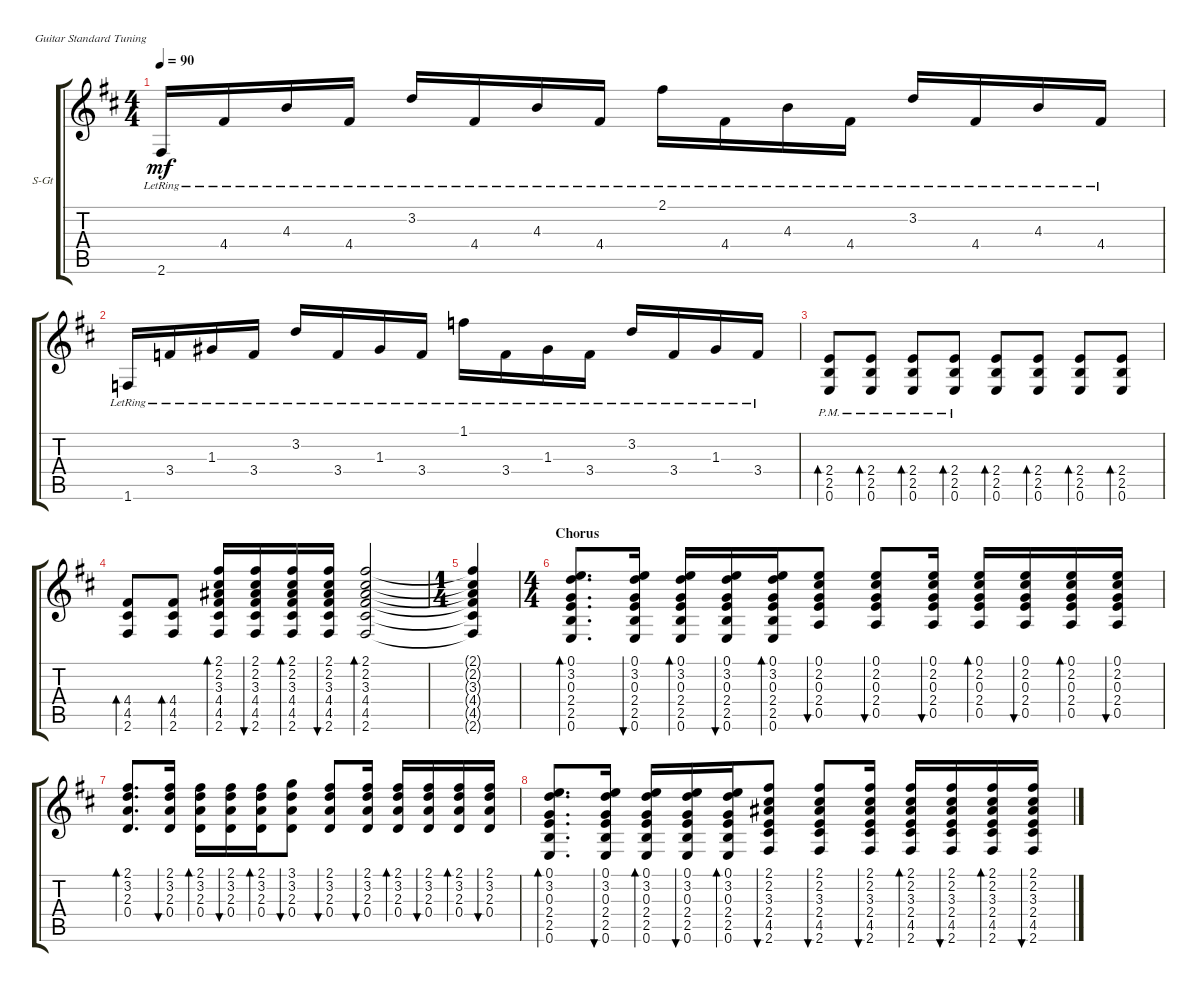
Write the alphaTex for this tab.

\defaultSystemsLayout 4
\bracketExtendMode groupsimilarinstruments
\firstSystemTrackNameOrientation horizontal
\otherSystemsTrackNameOrientation horizontal
\track ("Steel Guitar" "S-Gt") {instrument acousticguitarsteel}
\staff {score tabs}
\tuning (E4 B3 G3 D3 A2 E2)
\ts (4 4)
\tempo 90
\clef g2
\ks bminor
2.6{lr}.16{dy mf} 4.4{lr}.16 4.3{lr}.16 4.4{lr}.16 3.2{lr}.16 4.4{lr}.16 4.3{lr}.16 4.4{lr}.16 2.1{lr}.16 4.4{lr}.16 4.3{lr}.16 4.4{lr}.16 3.2{lr}.16 4.4{lr}.16 4.3{lr}.16 4.4{lr}.16 |
1.6{lr}.16 3.4{lr}.16 1.3{lr}.16 3.4{lr}.16 3.2{lr}.16 3.4{lr}.16 1.3{lr}.16 3.4{lr}.16 1.1{lr}.16 3.4{lr}.16 1.3{lr}.16 3.4{lr}.16 3.2{lr}.16 3.4{lr}.16 1.3{lr}.16 3.4{lr}.16 |
(0.6{pm} 2.5{pm} 2.4{pm}).8{bd 30} (0.6{pm} 2.5{pm} 2.4{pm}).8{bd 30} (0.6{pm} 2.5{pm} 2.4{pm}).8{bd 30} (0.6{pm} 2.5{pm} 2.4{pm}).8{bd 30} (0.6 2.5 2.4).8{bd 30} (0.6 2.5 2.4).8{bd 30} (0.6 2.5 2.4).8{bd 30} (0.6 2.5 2.4).8{bd 30} |
(2.6 4.5 4.4).8{bd 30} (2.6 4.5 4.4).8{bd 30} (2.6 4.5 4.4 3.3 2.2 2.1).16{bd 30} (2.6 4.5 4.4 3.3 2.2 2.1).16{bu 30} (2.6 4.5 4.4 3.3 2.2 2.1).16{bd 30} (2.6 4.5 4.4 3.3 2.2 2.1).16{bu 30} (2.6 4.5 4.4 3.3 2.2 2.1).2{bd 30} |
\ts (1 4)
(2.6{t} 4.5{t} 4.4{t} 3.3{t} 2.2{t} 2.1{t}).4 |
\ts (4 4)
\section ("" "Chorus")
\scale
0.537998 (0.6 2.5 2.4 0.3 3.2 0.1).8{d bd 30} (0.6 2.5 2.4 0.3 3.2 0.1).16{bu 30} (0.6 2.5 2.4 0.3 3.2 0.1).16{bd 30} (0.6 2.5 2.4 0.3 3.2 0.1).16{bu 30} (0.6 2.5 2.4 0.3 3.2 0.1).16{bd 30} (0.5 2.4 0.3 2.2 0.1).8{bu 30} (0.5 2.4 0.3 2.2 0.1).8{bu 30} (0.5 2.4 0.3 2.2 0.1).16{bu 30} (0.5 2.4 0.3 2.2 0.1).16{bd 30} (0.5 2.4 0.3 2.2 0.1).16{bu 30} (0.5 2.4 0.3 2.2 0.1).16{bd 30} (0.5 2.4 0.3 2.2 0.1).16{bu 30} |
\scale
0.461909 (0.4 2.3 3.2 2.1).8{d bd 30} (0.4 2.3 3.2 2.1).16{bu 30} (0.4 2.3 3.2 2.1).16{bd 30} (0.4 2.3 3.2 2.1).16{bu 30} (0.4 2.3 3.2 2.1).16{bd 30} (0.4 2.3 3.2 3.1).8{bu 30} (0.4 2.3 3.2 2.1).8{bu 30} (0.4 2.3 3.2 2.1).16{bu 30} (0.4 2.3 3.2 2.1).16{bd 30} (0.4 2.3 3.2 2.1).16{bu 30} (0.4 2.3 3.2 2.1).16{bd 30} (0.4 2.3 3.2 2.1).16{bu 30} |
\scale
0.524286 (0.6 2.5 2.4 0.3 3.2 0.1).8{d bd 30} (0.6 2.5 2.4 0.3 3.2 0.1).16{bu 30} (0.6 2.5 2.4 0.3 3.2 0.1).16{bd 30} (0.6 2.5 2.4 0.3 3.2 0.1).16{bu 30} (0.6 2.5 2.4 0.3 3.2 0.1).16{bd 30} (4.5 2.4 3.3 2.2 2.1 2.6).8{bu 30} (4.5 2.4 3.3 2.2 2.1 2.6).8{bu 30} (4.5 2.4 3.3 2.2 2.1 2.6).16{bu 30} (4.5 2.4 3.3 2.2 2.1 2.6).16{bd 30} (4.5 2.4 3.3 2.2 2.1 2.6).16{bu 30} (4.5 2.4 3.3 2.2 2.1 2.6).16{bd 30} (4.5 2.4 3.3 2.2 2.1 2.6).16{bu 30}
